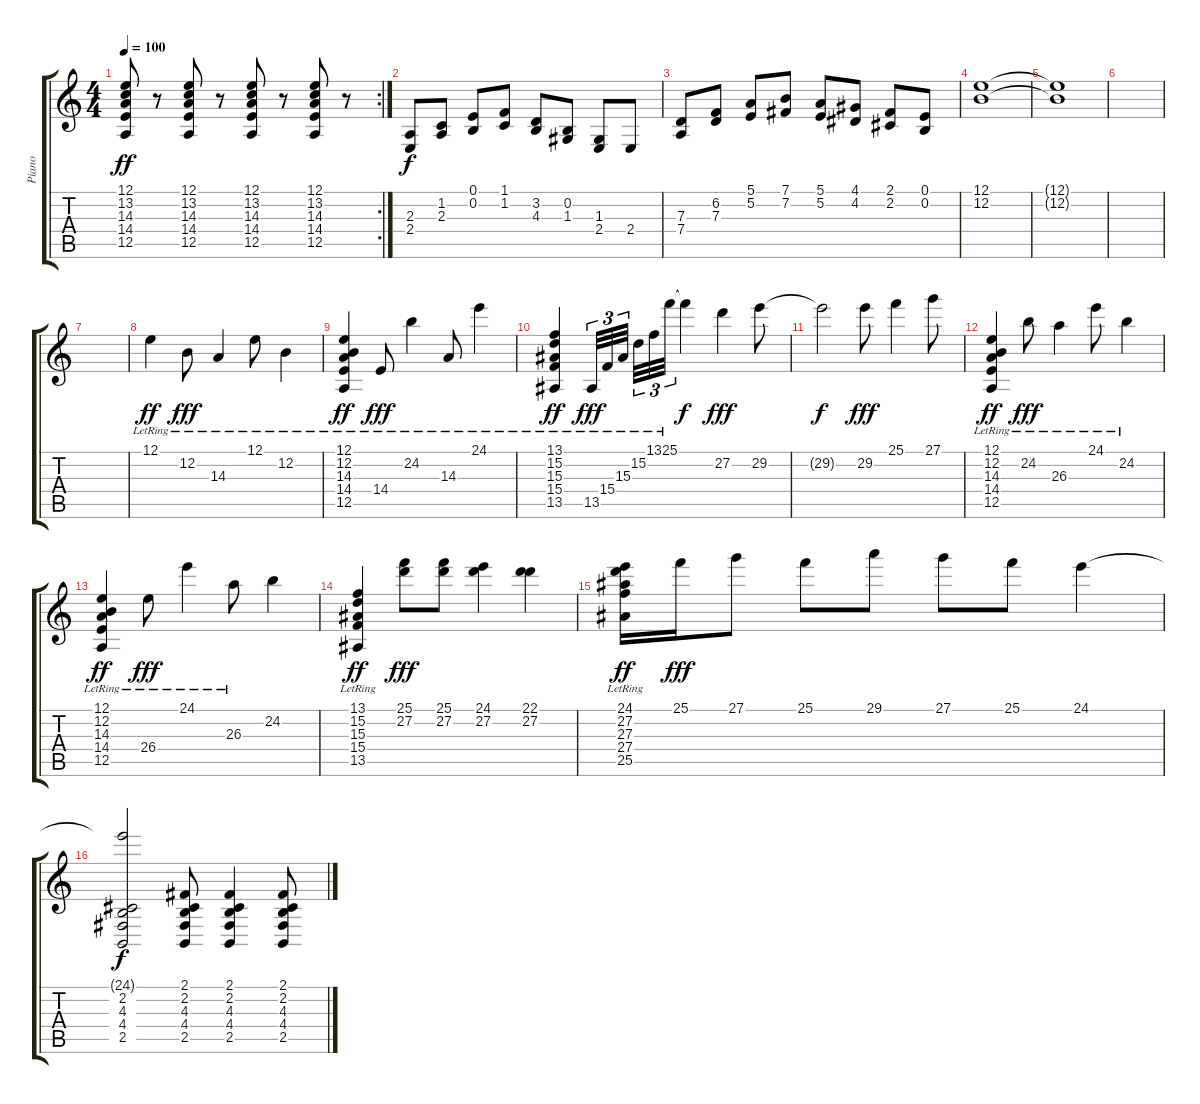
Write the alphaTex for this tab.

\track ("Piano" "Piano") {instrument acousticgrandpiano}
\staff {score tabs}
\tuning (E4 B3 G3 D3 A2 E2) {hide}
\rc 2
\ts (4 4)
\tempo 100
\clef g2
\ks c
(12.1 13.2 14.3 14.4 12.5).8{dy ff} r.8 (12.1 13.2 14.3 14.4 12.5).8 r.8 (12.1 13.2 14.3 14.4 12.5).8 r.8 (12.1 13.2 14.3 14.4 12.5).8 r.8 |
(2.3 2.4).8{dy f} (1.2 2.3).8 (0.1 0.2).8 (1.1 1.2).8 (3.2 4.3).8 (0.2 1.3).8 (1.3 2.4).8 2.4.8 |
(7.3 7.4).8 (6.2 7.3).8 (5.1 5.2).8 (7.1 7.2).8 (5.1 5.2).8 (4.1 4.2).8 (2.1 2.2).8 (0.1 0.2).8 |
(12.1 12.2).1{volume 2} |
(12.1{t} 12.2{t}).1 |
|
|
12.1{lr}.4{dy ff volume 16} 12.2{lr}.8{dy fff} 14.3{lr}.4 12.1{lr}.8 12.2{lr}.4 |
(12.1{lr} 12.2{lr} 14.3{lr} 14.4{lr} 12.5{lr}).4{dy ff} 14.4{lr}.8{dy fff} 24.2{lr}.4 14.3{lr}.8 24.1{lr}.4 |
(13.1{lr} 15.2{lr} 15.3{lr} 15.4{lr} 13.5{lr}).4{dy ff} 13.5{lr}.32{tu (3 2) dy fff} 15.4{lr}.32{tu (3 2)} 15.3{lr}.32{tu (3 2)} 15.2{lr}.32{tu (3 2)} 13.1{lr}.32{tu (3 2)} 25.1{lr}.32{tu (3 2)} 25.1{t}.4{dy f} 27.2.4{dy fff} 29.2.8 |
29.2{t}.2{dy f} 29.2.8{dy fff} 25.1.4 27.1.8 |
(12.1{lr} 12.2{lr} 14.3{lr} 14.4{lr} 12.5{lr}).4{dy ff} 24.2{lr}.8{dy fff} 26.3{lr}.4 24.1{lr}.8 24.2{lr}.4 |
(12.1{lr} 12.2{lr} 14.3{lr} 14.4{lr} 12.5{lr}).4{dy ff} 26.4{lr}.8{dy fff} 24.1{lr}.4 26.3{lr}.8 24.2.4 |
(13.1{lr} 15.2{lr} 15.3{lr} 15.4{lr} 13.5{lr}).4{dy ff} (25.1 27.2).8{dy fff} (25.1 27.2).8 (24.1 27.2).4 (22.1 27.2).4 |
(24.1 27.2{lr} 27.3{lr} 27.4{lr} 25.5{lr}).16{dy ff} 25.1.16{dy fff} 27.1.8 25.1.8 29.1.8 27.1.8 25.1.8 24.1.4 |
(24.1{t} 2.2 4.3 4.4 2.5).2{dy f} (2.1 2.2 4.3 4.4 2.5).8 (2.1 2.2 4.3 4.4 2.5).4 (2.1 2.2 4.3 4.4 2.5).8
